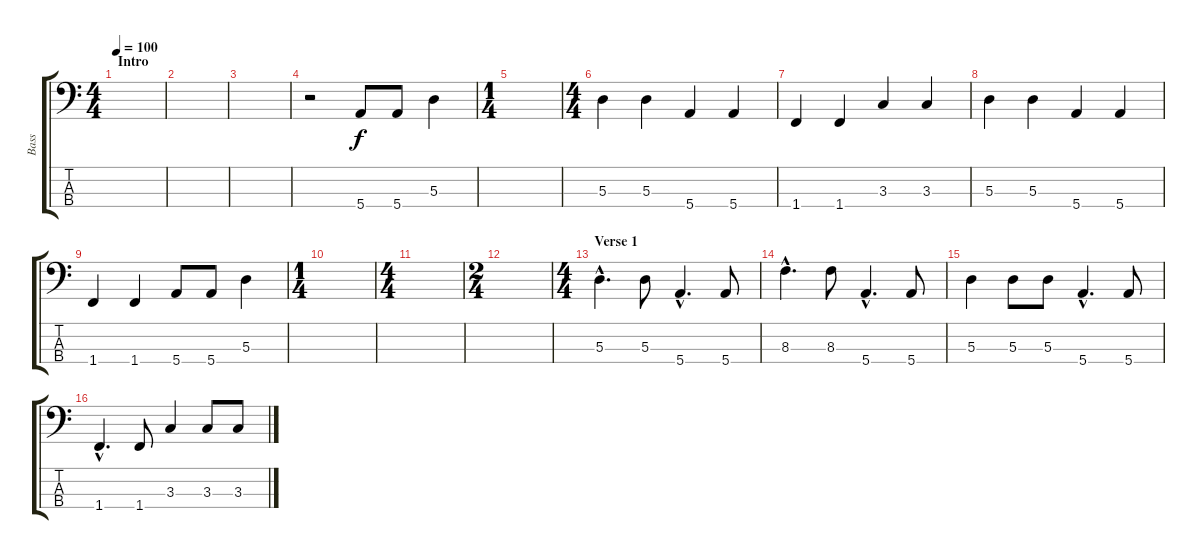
\track ("Bass" "Bass") {instrument electricbasspick}
\staff {score tabs}
\tuning (G2 D2 A1 E1) {hide}
\ts (4 4)
\section ("" "Intro")
\tempo 100
\clef f4
\ks c
|
|
|
r.2 5.4.8 5.4.8 5.3.4 |
\ts (1 4)
|
\ts (4 4)
5.3.4 5.3.4 5.4.4 5.4.4 |
1.4.4 1.4.4 3.3.4 3.3.4 |
5.3.4 5.3.4 5.4.4 5.4.4 |
1.4.4 1.4.4 5.4.8 5.4.8 5.3.4 |
\ts (1 4)
|
\ts (4 4)
|
\ts (2 4)
|
\ts (4 4)
\section ("" "Verse 1")
5.3{hac}.4{d} 5.3.8 5.4{hac}.4{d} 5.4.8 |
8.3{hac}.4{d} 8.3.8 5.4{hac}.4{d} 5.4.8 |
5.3.4 5.3.8 5.3.8 5.4{hac}.4{d} 5.4.8 |
1.4{hac}.4{d} 1.4.8 3.3.4 3.3.8 3.3.8
